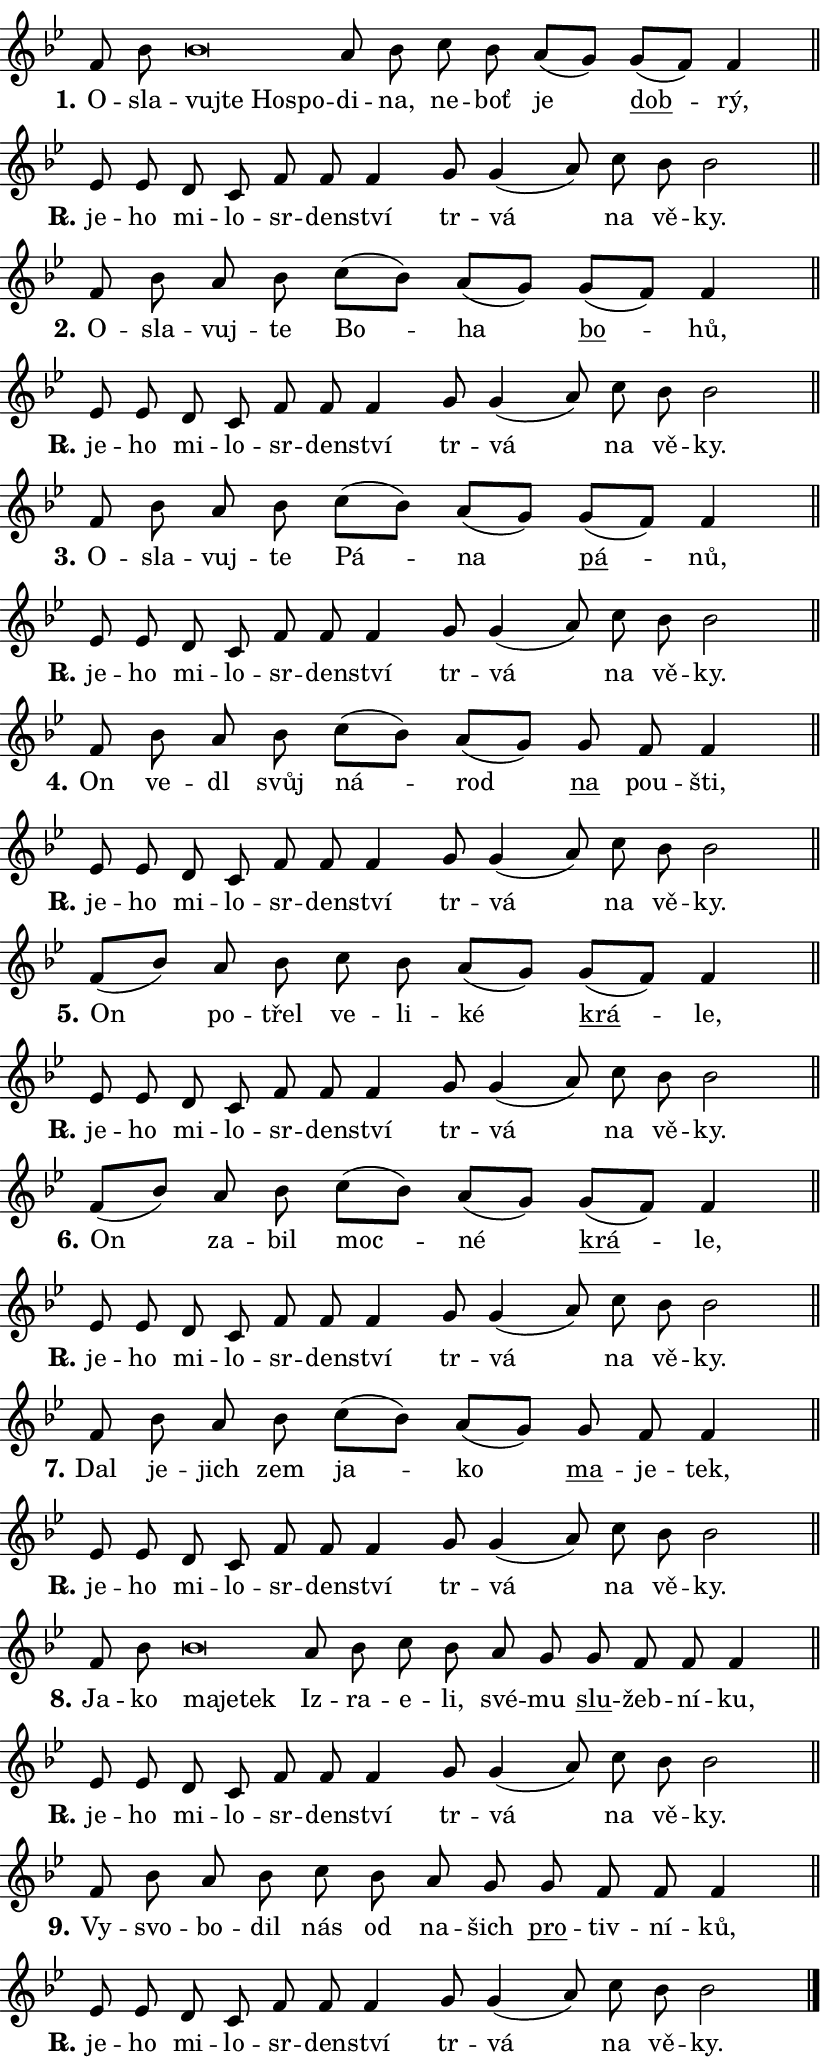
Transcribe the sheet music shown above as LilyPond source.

\version "2.24.0"
\header { tagline = "" }
\paper {
  indent = 0\cm
  top-margin = 0\cm
  right-margin = 0.13\cm % to fit lyric hyphens
  bottom-margin = 0\cm
  left-margin = 0\cm
  paper-width = 14\cm
  page-breaking = #ly:one-page-breaking
  system-system-spacing.basic-distance = #11
  score-system-spacing.basic-distance = #11
  ragged-last = ##f
}


%% Author: Thomas Morley
%% https://lists.gnu.org/archive/html/lilypond-user/2020-05/msg00002.html
#(define (line-position grob)
"Returns position of @var[grob} in current system:
   @code{'start}, if at first time-step
   @code{'end}, if at last time-step
   @code{'middle} otherwise
"
  (let* ((col (ly:item-get-column grob))
         (ln (ly:grob-object col 'left-neighbor))
         (rn (ly:grob-object col 'right-neighbor))
         (col-to-check-left (if (ly:grob? ln) ln col))
         (col-to-check-right (if (ly:grob? rn) rn col))
         (break-dir-left
           (and
             (ly:grob-property col-to-check-left 'non-musical #f)
             (ly:item-break-dir col-to-check-left)))
         (break-dir-right
           (and
             (ly:grob-property col-to-check-right 'non-musical #f)
             (ly:item-break-dir col-to-check-right))))
        (cond ((eqv? 1 break-dir-left) 'start)
              ((eqv? -1 break-dir-right) 'end)
              (else 'middle))))

#(define (tranparent-at-line-position vctor)
  (lambda (grob)
  "Relying on @code{line-position} select the relevant enry from @var{vctor}.
Used to determine transparency,"
    (case (line-position grob)
      ((end) (not (vector-ref vctor 0)))
      ((middle) (not (vector-ref vctor 1)))
      ((start) (not (vector-ref vctor 2))))))

noteHeadBreakVisibility =
#(define-music-function (break-visibility)(vector?)
"Makes @code{NoteHead}s transparent relying on @var{break-visibility}"
#{
  \override NoteHead.transparent =
    #(tranparent-at-line-position break-visibility)
#})

#(define delete-ledgers-for-transparent-note-heads
  (lambda (grob)
    "Reads whether a @code{NoteHead} is transparent.
If so this @code{NoteHead} is removed from @code{'note-heads} from
@var{grob}, which is supposed to be @code{LedgerLineSpanner}.
As a result ledgers are not printed for this @code{NoteHead}"
    (let* ((nhds-array (ly:grob-object grob 'note-heads))
           (nhds-list
             (if (ly:grob-array? nhds-array)
                 (ly:grob-array->list nhds-array)
                 '()))
           ;; Relies on the transparent-property being done before
           ;; Staff.LedgerLineSpanner.after-line-breaking is executed.
           ;; This is fragile ...
           (to-keep
             (remove
               (lambda (nhd)
                 (ly:grob-property nhd 'transparent #f))
               nhds-list)))
      ;; TODO find a better method to iterate over grob-arrays, similiar
      ;; to filter/remove etc for lists
      ;; For now rebuilt from scratch
      (set! (ly:grob-object grob 'note-heads)  '())
      (for-each
        (lambda (nhd)
          (ly:pointer-group-interface::add-grob grob 'note-heads nhd))
        to-keep))))

squashNotes = {
  \override NoteHead.X-extent = #'(-0.2 . 0.2)
  \override NoteHead.Y-extent = #'(-0.75 . 0)
  \override NoteHead.stencil =
    #(lambda (grob)
       (let ((pos (ly:grob-property grob 'staff-position)))
         (begin
           (if (< pos -7) (display "ERROR: Lower brevis then expected\n") (display ""))
           (if (<= pos -6) ly:text-interface::print ly:note-head::print))))
}
unSquashNotes = {
  \revert NoteHead.X-extent
  \revert NoteHead.Y-extent
  \revert NoteHead.stencil
}

hideNotes = \noteHeadBreakVisibility #begin-of-line-visible
unHideNotes = \noteHeadBreakVisibility #all-visible

% work-around for resetting accidentals
% https://lilypond.org/doc/v2.23/Documentation/notation/displaying-rhythms#unmetered-music
cadenzaMeasure = {
  \cadenzaOff
  \partial 1024 s1024
  \cadenzaOn
}

#(define-markup-command (accent layout props text) (markup?)
  "Underline accented syllable"
  (interpret-markup layout props
    #{\markup \override #'(offset . 4.3) \underline { #text }#}))

responsum = \markup \concat {
  "R" \hspace #-1.05 \path #0.1 #'((moveto 0 0.07) (lineto 0.9 0.8)) \hspace #0.05 "."
}

spaceSize = #0.6828661417322834 % exact space size for TeX Gyre Schola

\layout {
  \context {
    \Staff
    \remove "Time_signature_engraver"
    \override LedgerLineSpanner.after-line-breaking = #delete-ledgers-for-transparent-note-heads
  }
  \context {
    \Lyrics {
      \override LyricSpace.minimum-distance = \spaceSize
      \override LyricText.font-name = #"TeX Gyre Schola"
      \override LyricText.font-size = 1
      \override StanzaNumber.font-name = #"TeX Gyre Schola Bold"
      \override StanzaNumber.font-size = 1
    }
  }
  \context {
    \Score 
    \override NoteHead.text =
      #(lambda (grob) 
        (let ((pos (ly:grob-property grob 'staff-position)))
          #{\markup {
            \combine
              \halign #-0.55 \raise #(if (= pos -6) 0 0.5) \override #'(thickness . 2) \draw-line #'(3.2 . 0)
              \musicglyph "noteheads.sM1"
          }#}))
  }
}

% magnetic-lyrics.ily
%
%   written by
%     Jean Abou Samra <jean@abou-samra.fr>
%     Werner Lemberg <wl@gnu.org>
%
%   adapted by
%     Jiri Hon <jiri.hon@gmail.com>
%
% Version 2022-Apr-15

% https://www.mail-archive.com/lilypond-user@gnu.org/msg149350.html

#(define (Left_hyphen_pointer_engraver context)
   "Collect syllable-hyphen-syllable occurrences in lyrics and store
them in properties.  This engraver only looks to the left.  For
example, if the lyrics input is @code{foo -- bar}, it does the
following.

@itemize @bullet
@item
Set the @code{text} property of the @code{LyricHyphen} grob between
@q{foo} and @q{bar} to @code{foo}.

@item
Set the @code{left-hyphen} property of the @code{LyricText} grob with
text @q{foo} to the @code{LyricHyphen} grob between @q{foo} and
@q{bar}.
@end itemize

Use this auxiliary engraver in combination with the
@code{lyric-@/text::@/apply-@/magnetic-@/offset!} hook."
   (let ((hyphen #f)
         (text #f))
     (make-engraver
      (acknowledgers
       ((lyric-syllable-interface engraver grob source-engraver)
        (set! text grob)))
      (end-acknowledgers
       ((lyric-hyphen-interface engraver grob source-engraver)
        ;(when (not (grob::has-interface grob 'lyric-space-interface))
          (set! hyphen grob)));)
      ((stop-translation-timestep engraver)
       (when (and text hyphen)
         (ly:grob-set-object! text 'left-hyphen hyphen))
       (set! text #f)
       (set! hyphen #f)))))

#(define (lyric-text::apply-magnetic-offset! grob)
   "If the space between two syllables is less than the value in
property @code{LyricText@/.details@/.squash-threshold}, move the right
syllable to the left so that it gets concatenated with the left
syllable.

Use this function as a hook for
@code{LyricText@/.after-@/line-@/breaking} if the
@code{Left_@/hyphen_@/pointer_@/engraver} is active."
   (let ((hyphen (ly:grob-object grob 'left-hyphen #f)))
     (when hyphen
       (let ((left-text (ly:spanner-bound hyphen LEFT)))
         (when (grob::has-interface left-text 'lyric-syllable-interface)
           (let* ((common (ly:grob-common-refpoint grob left-text X))
                  (this-x-ext (ly:grob-extent grob common X))
                  (left-x-ext
                   (begin
                     ;; Trigger magnetism for left-text.
                     (ly:grob-property left-text 'after-line-breaking)
                     (ly:grob-extent left-text common X)))
                  ;; `delta` is the gap width between two syllables.
                  (delta (- (interval-start this-x-ext)
                            (interval-end left-x-ext)))
                  (details (ly:grob-property grob 'details))
                  (threshold (assoc-get 'squash-threshold details 0.2)))
             (when (< delta threshold)
               (let* (;; We have to manipulate the input text so that
                      ;; ligatures crossing syllable boundaries are not
                      ;; disabled.  For languages based on the Latin
                      ;; script this is essentially a beautification.
                      ;; However, for non-Western scripts it can be a
                      ;; necessity.
                      (lt (ly:grob-property left-text 'text))
                      (rt (ly:grob-property grob 'text))
                      (is-space (grob::has-interface hyphen 'lyric-space-interface))
                      (space (if is-space " " ""))
                      (extra-delta (if is-space spaceSize 0))
                      ;; Append new syllable.
                      (ltrt-space (if (and (string? lt) (string? rt))
                                (string-append lt space rt)
                                (make-concat-markup (list lt space rt))))
                      ;; Right-align `ltrt` to the right side.
                      (ltrt-space-markup (grob-interpret-markup
                               grob
                               (make-translate-markup
                                (cons (interval-length this-x-ext) 0)
                                (make-right-align-markup ltrt-space)))))
                 (begin
                   ;; Don't print `left-text`.
                   (ly:grob-set-property! left-text 'stencil #f)
                   ;; Set text and stencil (which holds all collected
                   ;; syllables so far) and shift it to the left.
                   (ly:grob-set-property! grob 'text ltrt-space)
                   (ly:grob-set-property! grob 'stencil ltrt-space-markup)
                   (ly:grob-translate-axis! grob (- (- delta extra-delta)) X))))))))))


#(define (lyric-hyphen::displace-bounds-first grob)
   ;; Make very sure this callback isn't triggered too early.
   (let ((left (ly:spanner-bound grob LEFT))
         (right (ly:spanner-bound grob RIGHT)))
     (ly:grob-property left 'after-line-breaking)
     (ly:grob-property right 'after-line-breaking)
     (ly:lyric-hyphen::print grob)))

squashThreshold = #0.4

\layout {
  \context {
    \Lyrics
    \consists #Left_hyphen_pointer_engraver
    \override LyricText.after-line-breaking =
      #lyric-text::apply-magnetic-offset!
    \override LyricHyphen.stencil = #lyric-hyphen::displace-bounds-first
    \override LyricText.details.squash-threshold = \squashThreshold
    \override LyricHyphen.minimum-distance = 0
    \override LyricHyphen.minimum-length = \squashThreshold
  }
}

squashText = \override LyricText.details.squash-threshold = 9999
unSquashText = \override LyricText.details.squash-threshold = \squashThreshold

leftText = \override LyricText.self-alignment-X = #LEFT
unLeftText = \revert LyricText.self-alignment-X

starOffset = #(lambda (grob) 
                (let ((x_offset (ly:self-alignment-interface::aligned-on-x-parent grob)))
                  (if (= x_offset 0) 0 (+ x_offset 1.2))))

star = #(define-music-function (syllable)(string?)
"Append star separator at the end of a syllable"
#{
  \once \override LyricText.X-offset = #starOffset
  \lyricmode { \markup {
    #syllable
    \override #'((font-name . "TeX Gyre Schola Bold")) \hspace #0.2 \lower #0.65 \larger "*"
  } }
#})

starAccent = #(define-music-function (syllable)(string?)
"Append star separator at the end of a syllable and make accent"
#{
  \once \override LyricText.X-offset = #starOffset
  \lyricmode { \markup {
    \accent #syllable
    \override #'((font-name . "TeX Gyre Schola Bold")) \hspace #0.2 \lower #0.65 \larger "*"
  } }
#})

breath = #(define-music-function (syllable)(string?)
"Append breathing indicator at the end of a syllable"
#{
  \lyricmode { \markup { #syllable "+" } }
#})

optionalBreath = #(define-music-function (syllable)(string?)
"Append optional breathing indicator at the end of a syllable"
#{
  \lyricmode { \markup { #syllable "(+)" } }
#})


\score {
    <<
        \new Voice = "melody" { \cadenzaOn \key bes \major \relative { f'8 bes \bar "" \squashNotes bes\breve*1/16 \hideNotes \breve*1/16 \bar "" \breve*1/16 \breve*1/16 \bar "" \unHideNotes \unSquashNotes a8 bes \bar "" c bes \bar "" a[( g)] \bar "" \bar "" g[( f)] f4 \cadenzaMeasure \bar "||" \break } }
        \new Lyrics \lyricsto "melody" { \lyricmode { \set stanza = "1."
O -- sla -- \leftText vuj -- \squashText te Ho -- spo -- \unLeftText \unSquashText di -- na, ne -- boť je \markup \accent dob -- rý, } }
    >>
    \layout {}
}

\score {
    <<
        \new Voice = "melody" { \cadenzaOn \key bes \major \relative { es'8 es d c \bar "" f f f4 \bar "" g8 g4( a8)] \bar "" c bes bes2 \cadenzaMeasure \bar "||" \break } }
        \new Lyrics \lyricsto "melody" { \lyricmode { \set stanza = \responsum
je -- ho mi -- lo -- sr -- den -- ství tr -- vá na vě -- ky. } }
    >>
    \layout {}
}

\score {
    <<
        \new Voice = "melody" { \cadenzaOn \key bes \major \relative { f'8 bes8 a8 bes \bar "" c[( bes)] \bar "" a[( g)] \bar "" \bar "" g[( f)] f4 \cadenzaMeasure \bar "||" \break } }
        \new Lyrics \lyricsto "melody" { \lyricmode { \set stanza = "2."
O -- sla -- vuj -- te Bo -- ha \markup \accent bo -- hů, } }
    >>
    \layout {}
}

\score {
    <<
        \new Voice = "melody" { \cadenzaOn \key bes \major \relative { es'8 es d c \bar "" f f f4 \bar "" g8 g4( a8)] \bar "" c bes bes2 \cadenzaMeasure \bar "||" \break } }
        \new Lyrics \lyricsto "melody" { \lyricmode { \set stanza = \responsum
je -- ho mi -- lo -- sr -- den -- ství tr -- vá na vě -- ky. } }
    >>
    \layout {}
}

\score {
    <<
        \new Voice = "melody" { \cadenzaOn \key bes \major \relative { f'8 bes8 a8 bes \bar "" c[( bes)] \bar "" a[( g)] \bar "" \bar "" g[( f)] f4 \cadenzaMeasure \bar "||" \break } }
        \new Lyrics \lyricsto "melody" { \lyricmode { \set stanza = "3."
O -- sla -- vuj -- te Pá -- na \markup \accent pá -- nů, } }
    >>
    \layout {}
}

\score {
    <<
        \new Voice = "melody" { \cadenzaOn \key bes \major \relative { es'8 es d c \bar "" f f f4 \bar "" g8 g4( a8)] \bar "" c bes bes2 \cadenzaMeasure \bar "||" \break } }
        \new Lyrics \lyricsto "melody" { \lyricmode { \set stanza = \responsum
je -- ho mi -- lo -- sr -- den -- ství tr -- vá na vě -- ky. } }
    >>
    \layout {}
}

\score {
    <<
        \new Voice = "melody" { \cadenzaOn \key bes \major \relative { f'8 bes8 a8 bes \bar "" c[( bes)] \bar "" a[( g)] \bar "" \bar "" g f f4 \cadenzaMeasure \bar "||" \break } }
        \new Lyrics \lyricsto "melody" { \lyricmode { \set stanza = "4."
On ve -- dl svůj ná -- rod \markup \accent na pou -- šti, } }
    >>
    \layout {}
}

\score {
    <<
        \new Voice = "melody" { \cadenzaOn \key bes \major \relative { es'8 es d c \bar "" f f f4 \bar "" g8 g4( a8)] \bar "" c bes bes2 \cadenzaMeasure \bar "||" \break } }
        \new Lyrics \lyricsto "melody" { \lyricmode { \set stanza = \responsum
je -- ho mi -- lo -- sr -- den -- ství tr -- vá na vě -- ky. } }
    >>
    \layout {}
}

\score {
    <<
        \new Voice = "melody" { \cadenzaOn \key bes \major \relative { f'8[( bes8)] a8 bes \bar "" c bes \bar "" a[( g)] \bar "" \bar "" g[( f)] f4 \cadenzaMeasure \bar "||" \break } }
        \new Lyrics \lyricsto "melody" { \lyricmode { \set stanza = "5."
On po -- třel ve -- li -- ké \markup \accent krá -- le, } }
    >>
    \layout {}
}

\score {
    <<
        \new Voice = "melody" { \cadenzaOn \key bes \major \relative { es'8 es d c \bar "" f f f4 \bar "" g8 g4( a8)] \bar "" c bes bes2 \cadenzaMeasure \bar "||" \break } }
        \new Lyrics \lyricsto "melody" { \lyricmode { \set stanza = \responsum
je -- ho mi -- lo -- sr -- den -- ství tr -- vá na vě -- ky. } }
    >>
    \layout {}
}

\score {
    <<
        \new Voice = "melody" { \cadenzaOn \key bes \major \relative { f'8[( bes8)] a8 bes \bar "" c[( bes)] \bar "" a[( g)] \bar "" \bar "" g[( f)] f4 \cadenzaMeasure \bar "||" \break } }
        \new Lyrics \lyricsto "melody" { \lyricmode { \set stanza = "6."
On za -- bil moc -- né \markup \accent krá -- le, } }
    >>
    \layout {}
}

\score {
    <<
        \new Voice = "melody" { \cadenzaOn \key bes \major \relative { es'8 es d c \bar "" f f f4 \bar "" g8 g4( a8)] \bar "" c bes bes2 \cadenzaMeasure \bar "||" \break } }
        \new Lyrics \lyricsto "melody" { \lyricmode { \set stanza = \responsum
je -- ho mi -- lo -- sr -- den -- ství tr -- vá na vě -- ky. } }
    >>
    \layout {}
}

\score {
    <<
        \new Voice = "melody" { \cadenzaOn \key bes \major \relative { f'8 bes8 a8 bes \bar "" c[( bes)] \bar "" a[( g)] \bar "" \bar "" g f f4 \cadenzaMeasure \bar "||" \break } }
        \new Lyrics \lyricsto "melody" { \lyricmode { \set stanza = "7."
Dal je -- jich zem ja -- ko \markup \accent ma -- je -- tek, } }
    >>
    \layout {}
}

\score {
    <<
        \new Voice = "melody" { \cadenzaOn \key bes \major \relative { es'8 es d c \bar "" f f f4 \bar "" g8 g4( a8)] \bar "" c bes bes2 \cadenzaMeasure \bar "||" \break } }
        \new Lyrics \lyricsto "melody" { \lyricmode { \set stanza = \responsum
je -- ho mi -- lo -- sr -- den -- ství tr -- vá na vě -- ky. } }
    >>
    \layout {}
}

\score {
    <<
        \new Voice = "melody" { \cadenzaOn \key bes \major \relative { f'8 bes \bar "" \squashNotes bes\breve*1/16 \hideNotes \breve*1/16 \breve*1/16 \bar "" \unHideNotes \unSquashNotes a8 bes \bar "" c bes \bar "" a g \bar "" \bar "" g f f f4 \cadenzaMeasure \bar "||" \break } }
        \new Lyrics \lyricsto "melody" { \lyricmode { \set stanza = "8."
Ja -- ko \leftText ma -- \squashText je -- tek \unLeftText \unSquashText Iz -- ra -- e -- li, své -- mu \markup \accent slu -- žeb -- ní -- ku, } }
    >>
    \layout {}
}

\score {
    <<
        \new Voice = "melody" { \cadenzaOn \key bes \major \relative { es'8 es d c \bar "" f f f4 \bar "" g8 g4( a8)] \bar "" c bes bes2 \cadenzaMeasure \bar "||" \break } }
        \new Lyrics \lyricsto "melody" { \lyricmode { \set stanza = \responsum
je -- ho mi -- lo -- sr -- den -- ství tr -- vá na vě -- ky. } }
    >>
    \layout {}
}

\score {
    <<
        \new Voice = "melody" { \cadenzaOn \key bes \major \relative { f'8 bes8 a8 bes \bar "" c bes \bar "" a g \bar "" \bar "" g f f f4 \cadenzaMeasure \bar "||" \break } }
        \new Lyrics \lyricsto "melody" { \lyricmode { \set stanza = "9."
Vy -- svo -- bo -- dil nás od na -- šich \markup \accent pro -- tiv -- ní -- ků, } }
    >>
    \layout {}
}

\score {
    <<
        \new Voice = "melody" { \cadenzaOn \key bes \major \relative { es'8 es d c \bar "" f f f4 \bar "" g8 g4( a8)] \bar "" c bes bes2 \cadenzaMeasure \bar "||" \break } \bar "|." }
        \new Lyrics \lyricsto "melody" { \lyricmode { \set stanza = \responsum
je -- ho mi -- lo -- sr -- den -- ství tr -- vá na vě -- ky. } }
    >>
    \layout {}
}
